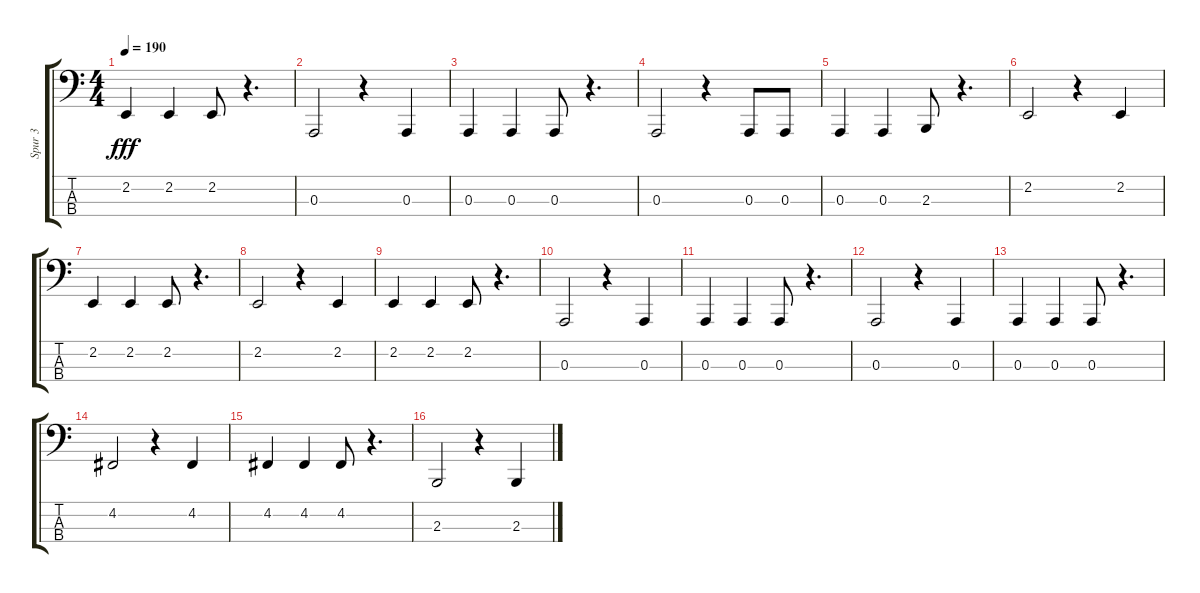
\track ("Spur 3" "Spur 3") {instrument percussiveorgan}
\staff {score tabs}
\tuning (G2 D2 A1 E1) {hide}
\ts (4 4)
\tempo 190
\clef f4
\ks c
2.2.4{dy fff} 2.2.4 2.2.8 r.4{d} |
0.3.2 r.4 0.3.4 |
0.3.4 0.3.4 0.3.8 r.4{d} |
0.3.2 r.4 0.3.8 0.3.8 |
0.3.4 0.3.4 2.3.8 r.4{d} |
2.2.2 r.4 2.2.4 |
2.2.4 2.2.4 2.2.8 r.4{d} |
2.2.2 r.4 2.2.4 |
2.2.4 2.2.4 2.2.8 r.4{d} |
0.3.2 r.4 0.3.4 |
0.3.4 0.3.4 0.3.8 r.4{d} |
0.3.2 r.4 0.3.4 |
0.3.4 0.3.4 0.3.8 r.4{d} |
4.2.2 r.4 4.2.4 |
4.2.4 4.2.4 4.2.8 r.4{d} |
2.3.2 r.4 2.3.4
